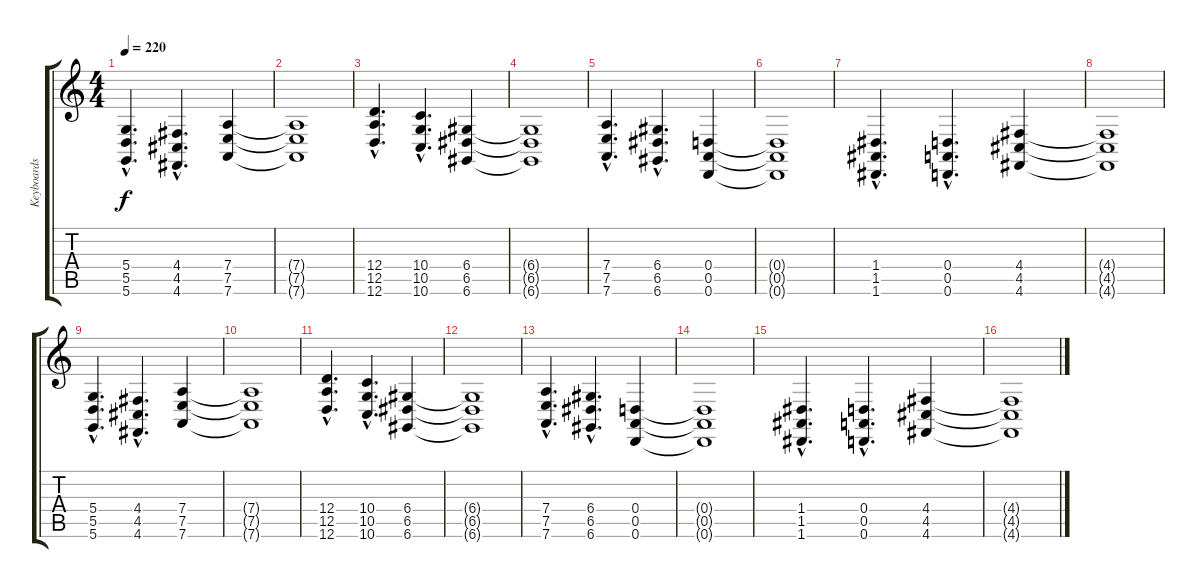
\track ("Keyboards" "Keyboards") {instrument stringensemble1}
\staff {score tabs}
\tuning (E4 B3 G3 D3 A2 D2) {hide}
\ts (4 4)
\tempo 220
\clef g2
\ks c
(5.4{hac} 5.5{hac} 5.6{hac}).4{d dy f} (4.4{hac} 4.5{hac} 4.6{hac}).4{d} (7.4 7.5 7.6).4 |
(7.4{t} 7.5{t} 7.6{t}).1 |
(12.4{hac} 12.5{hac} 12.6{hac}).4{d} (10.4{hac} 10.5{hac} 10.6{hac}).4{d} (6.4 6.5 6.6).4 |
(6.4{t} 6.5{t} 6.6{t}).1 |
(7.4{hac} 7.5{hac} 7.6{hac}).4{d} (6.4{hac} 6.5{hac} 6.6{hac}).4{d} (0.4 0.5 0.6).4 |
(0.4{t} 0.5{t} 0.6{t}).1 |
(1.4{hac} 1.5{hac} 1.6{hac}).4{d volume 12 instrument reedorgan} (0.4{hac} 0.5{hac} 0.6{hac}).4{d} (4.4 4.5 4.6).4 |
(4.4{t} 4.5{t} 4.6{t}).1 |
(5.4{hac} 5.5{hac} 5.6{hac}).4{d} (4.4{hac} 4.5{hac} 4.6{hac}).4{d} (7.4 7.5 7.6).4 |
(7.4{t} 7.5{t} 7.6{t}).1 |
(12.4{hac} 12.5{hac} 12.6{hac}).4{d} (10.4{hac} 10.5{hac} 10.6{hac}).4{d} (6.4 6.5 6.6).4 |
(6.4{t} 6.5{t} 6.6{t}).1 |
(7.4{hac} 7.5{hac} 7.6{hac}).4{d} (6.4{hac} 6.5{hac} 6.6{hac}).4{d} (0.4 0.5 0.6).4 |
(0.4{t} 0.5{t} 0.6{t}).1 |
(1.4{hac} 1.5{hac} 1.6{hac}).4{d volume 12 instrument reedorgan} (0.4{hac} 0.5{hac} 0.6{hac}).4{d} (4.4 4.5 4.6).4 |
(4.4{t} 4.5{t} 4.6{t}).1
